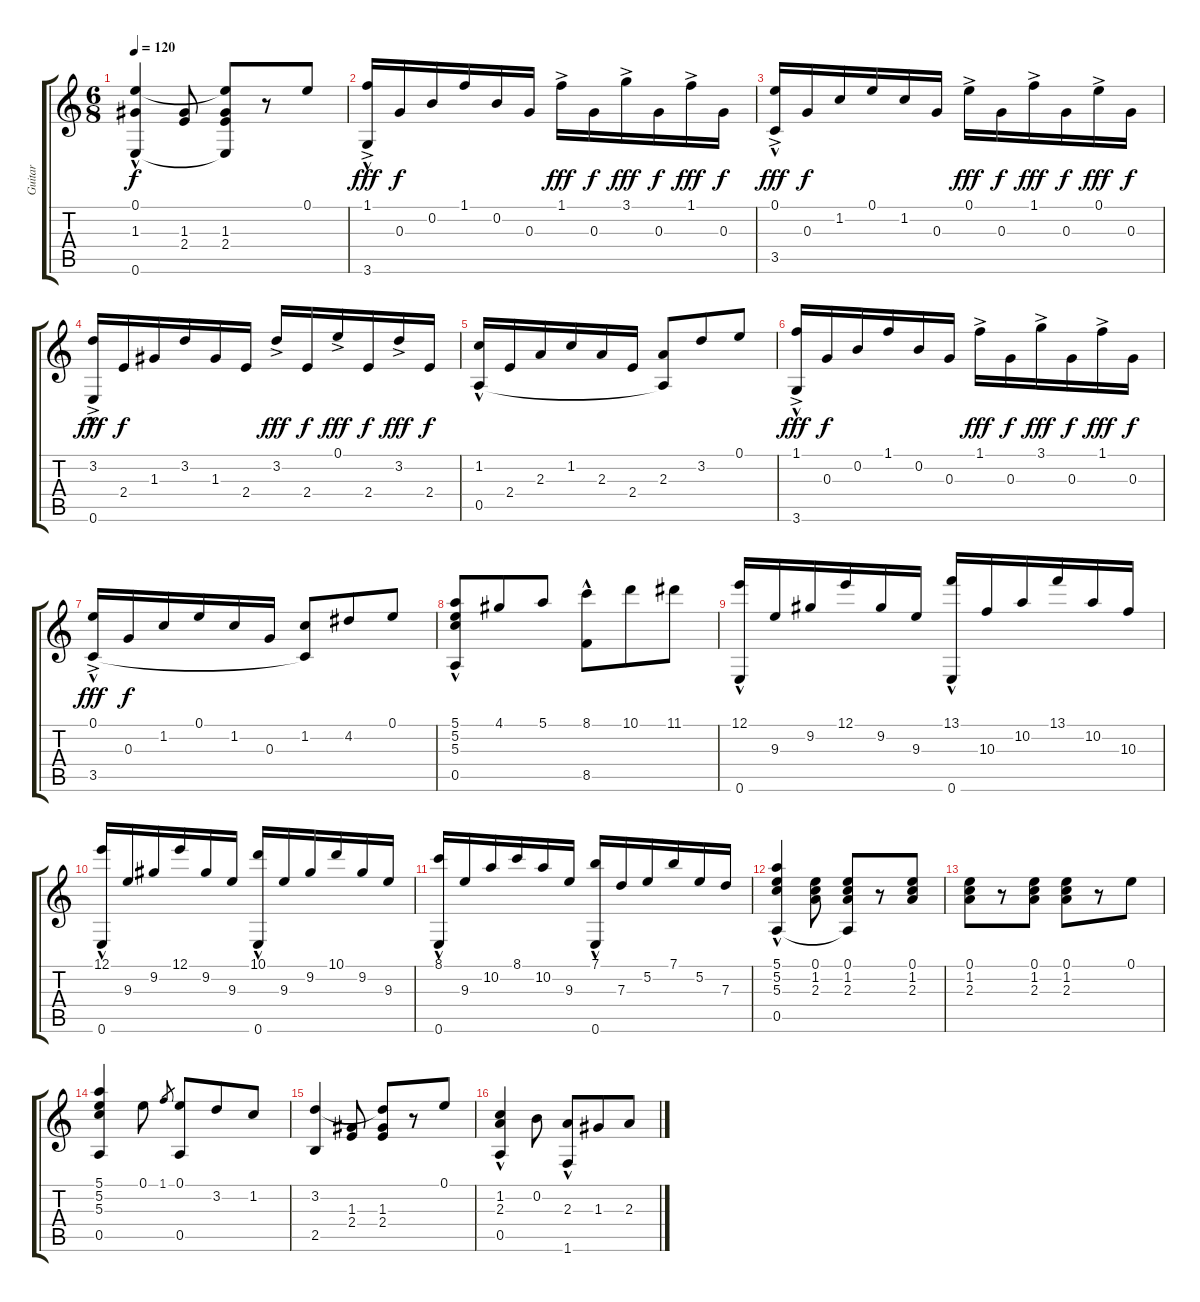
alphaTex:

\track ("Guitar" "Guitar") {instrument acousticguitarnylon}
\staff {score tabs}
\tuning (E4 B3 G3 D3 A2 E2) {hide}
\ts (6 8)
\tempo 120
\clef g2
\ks c
(0.1 1.3 0.6{hac}).4{dy f} (1.3 2.4).8 (0.1{t} 1.3 2.4 0.6{t}).8 r.8 0.1.8 |
(1.1{ac} 3.6{hac}).16{dy fff} 0.3.16{dy f} 0.2.16 1.1.16 0.2.16 0.3.16 1.1{ac}.16{dy fff} 0.3.16{dy f} 3.1{ac}.16{dy fff} 0.3.16{dy f} 1.1{ac}.16{dy fff} 0.3.16{dy f} |
(0.1{ac} 3.5{hac}).16{dy fff} 0.3.16{dy f} 1.2.16 0.1.16 1.2.16 0.3.16 0.1{ac}.16{dy fff} 0.3.16{dy f} 1.1{ac}.16{dy fff} 0.3.16{dy f} 0.1{ac}.16{dy fff} 0.3.16{dy f} |
(3.2{ac} 0.6{hac}).16{dy fff} 2.4.16{dy f} 1.3.16 3.2.16 1.3.16 2.4.16 3.2{ac}.16{dy fff} 2.4.16{dy f} 0.1{ac}.16{dy fff} 2.4.16{dy f} 3.2{ac}.16{dy fff} 2.4.16{dy f} |
(1.2 0.5{hac}).16 2.4.16 2.3.16 1.2.16 2.3.16 2.4.16 (2.3 0.5{t}).8 3.2.8 0.1.8 |
(1.1{ac} 3.6{hac}).16{dy fff} 0.3.16{dy f} 0.2.16 1.1.16 0.2.16 0.3.16 1.1{ac}.16{dy fff} 0.3.16{dy f} 3.1{ac}.16{dy fff} 0.3.16{dy f} 1.1{ac}.16{dy fff} 0.3.16{dy f} |
(0.1{ac} 3.5{hac}).16{dy fff} 0.3.16{dy f} 1.2.16 0.1.16 1.2.16 0.3.16 (1.2 3.5{t}).8 4.2.8 0.1.8 |
(5.1 5.2 5.3 0.5{hac}).8 4.1.8 5.1.8 (8.1 8.5{hac}).8 10.1.8 11.1.8 |
(12.1 0.6{hac}).16 9.3.16 9.2.16 12.1.16 9.2.16 9.3.16 (13.1 0.6{hac}).16 10.3.16 10.2.16 13.1.16 10.2.16 10.3.16 |
(12.1 0.6{hac}).16 9.3.16 9.2.16 12.1.16 9.2.16 9.3.16 (10.1 0.6{hac}).16 9.3.16 9.2.16 10.1.16 9.2.16 9.3.16 |
(8.1 0.6{hac}).16 9.3.16 10.2.16 8.1.16 10.2.16 9.3.16 (7.1 0.6{hac}).16 7.3.16 5.2.16 7.1.16 5.2.16 7.3.16 |
(5.1 5.2 5.3 0.5{hac}).4 (0.1 1.2 2.3).8 (0.1 1.2 2.3 0.5{t}).8 r.8 (0.1 1.2 2.3).8 |
(0.1 1.2 2.3).8 r.8 (0.1 1.2 2.3).8 (0.1 1.2 2.3).8 r.8 0.1.8 |
(5.1 5.2 5.3 0.5).4 0.1.8 1.1.8{gr} (0.1 0.5).8 3.2.8 1.2.8 |
(3.2 2.5).4 (1.3 2.4).8 (3.2{t} 1.3 2.4).8 r.8 0.1.8 |
(1.2 2.3 0.5{hac}).4 0.2.8 (2.3 1.6{hac}).8 1.3.8 2.3.8
